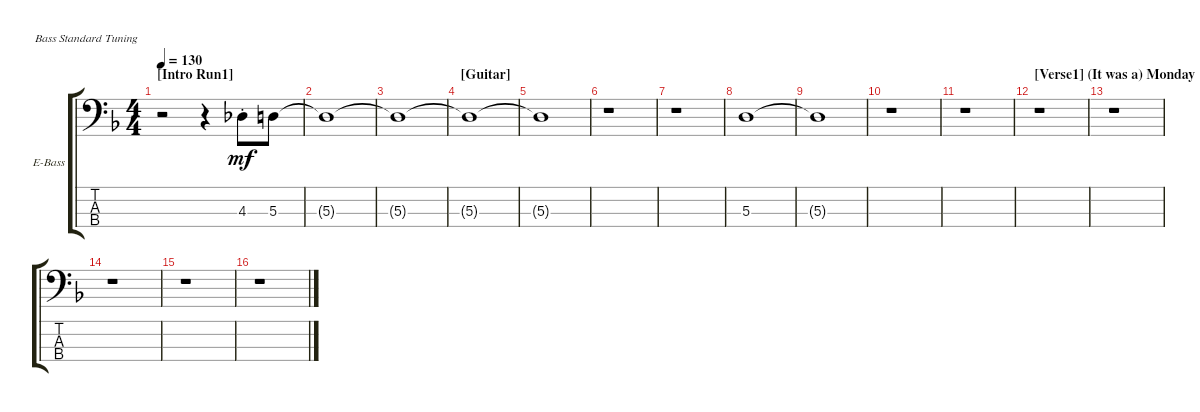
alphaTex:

\defaultSystemsLayout 4
\bracketExtendMode groupsimilarinstruments
\firstSystemTrackNameOrientation horizontal
\otherSystemsTrackNameOrientation horizontal
\track ("Electric Bass" "E-Bass") {instrument electricbassfinger}
\staff {score tabs}
\tuning (G2 D2 A1 E1)
\ts (4 4)
\section ("" "[Intro Run1]")
\tempo 130
\clef f4
\ks dminor
r.2{dy mf instrument electricbassfinger} r.4 4.3{st}.8 5.3.8 |
5.3{t}.1 |
5.3{t}.1 |
\section ("" "[Guitar]")
5.3{t}.1 |
5.3{t}.1 |
r.1 |
r.1 |
5.3.1 |
5.3{t}.1 |
r.1 |
r.1 |
\section ("" "[Verse1] (It was a) Monday")
r.1 |
r.1 |
r.1 |
r.1 |
r.1
